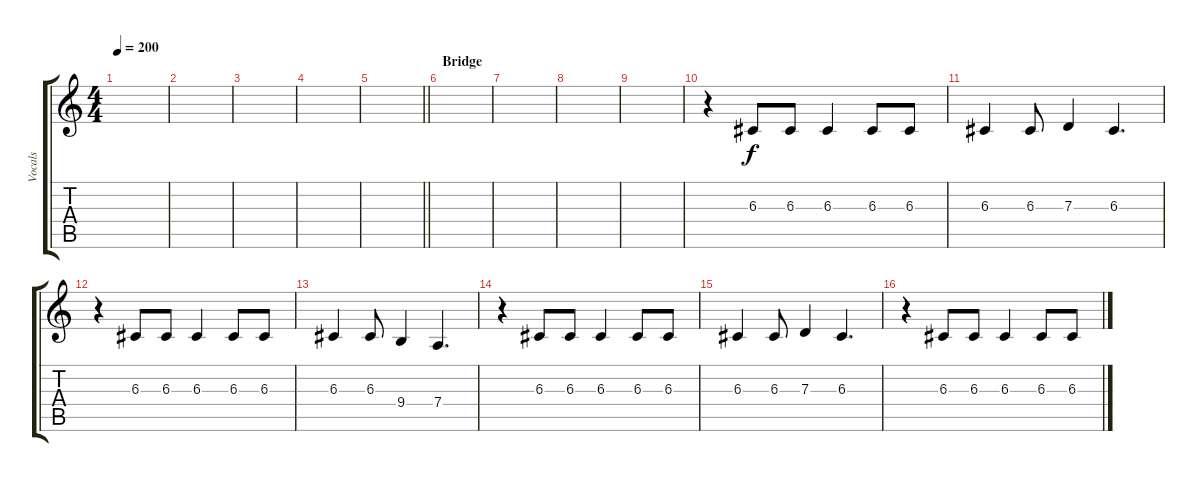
\track ("Vocals" "Vocals") {instrument altosax}
\staff {score tabs}
\tuning (E4 B3 G3 D3 A2 E2) {hide}
\ts (4 4)
\tempo 200
\clef g2
\ks c
|
|
|
|
\barLineRight lightlight
|
\section ("" "Bridge")
|
|
|
|
r.4 6.3.8 6.3.8 6.3.4 6.3.8 6.3.8 |
6.3.4 6.3.8 7.3.4 6.3.4{d} |
r.4 6.3.8 6.3.8 6.3.4 6.3.8 6.3.8 |
6.3.4 6.3.8 9.4.4 7.4.4{d} |
r.4 6.3.8 6.3.8 6.3.4 6.3.8 6.3.8 |
6.3.4 6.3.8 7.3.4 6.3.4{d} |
r.4 6.3.8 6.3.8 6.3.4 6.3.8 6.3.8
